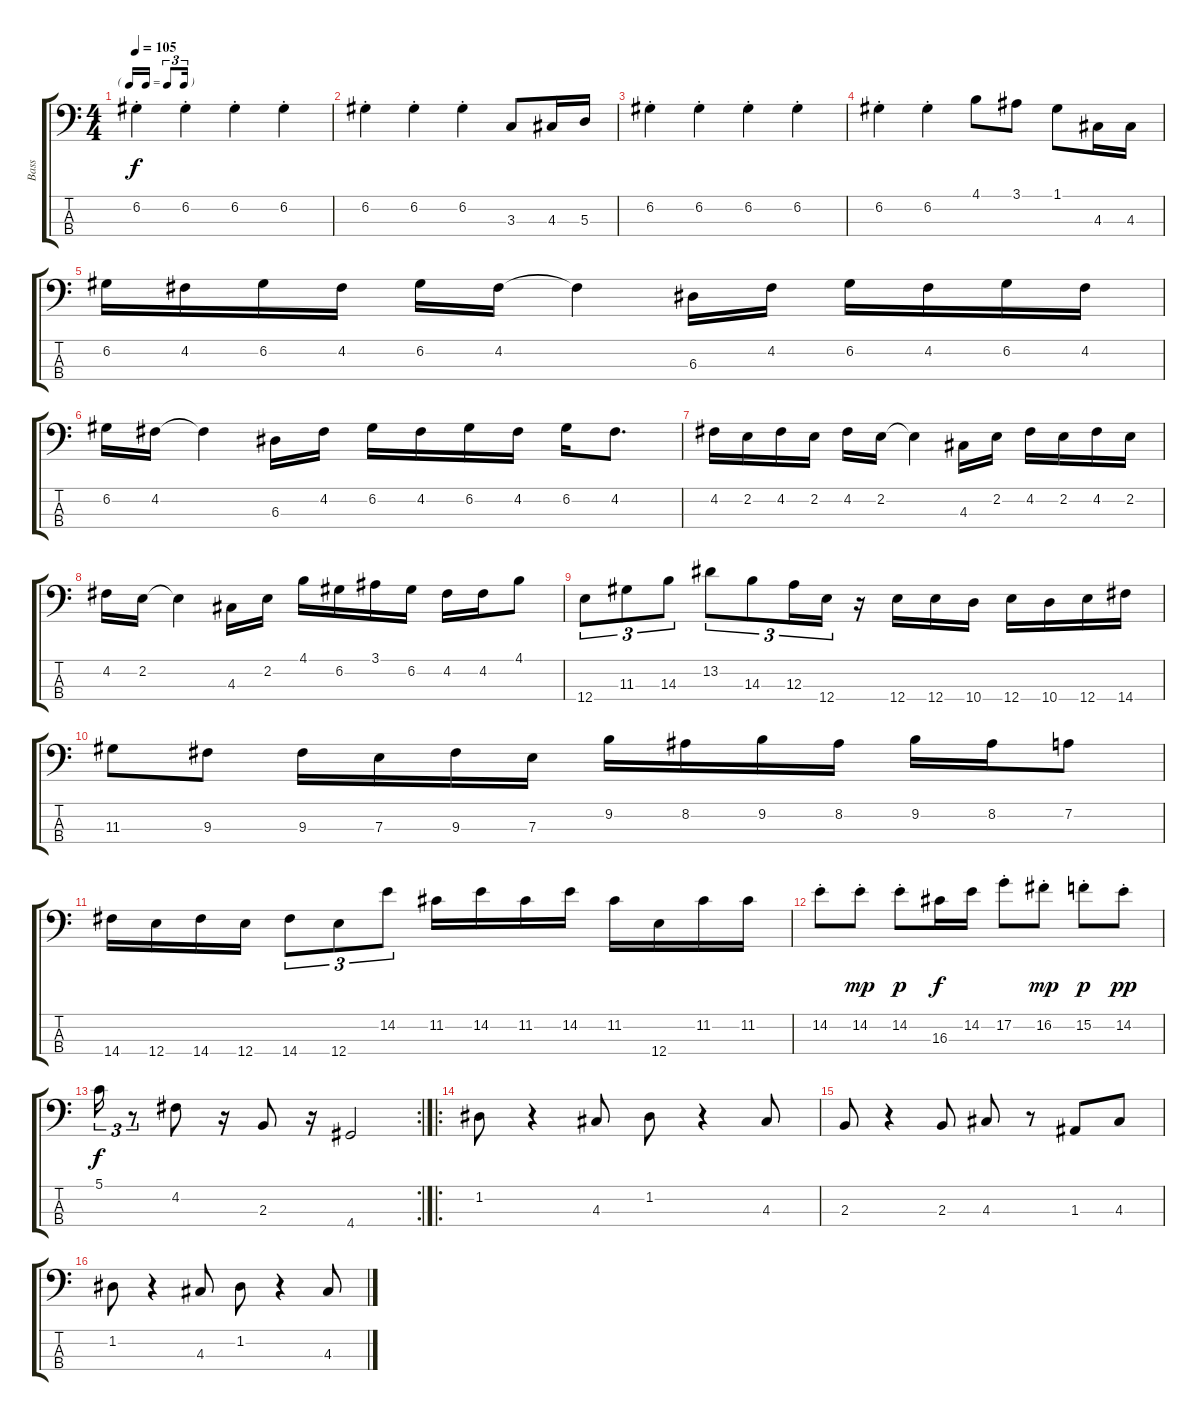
\track ("Bass" "Bass") {instrument electricbassfinger}
\staff {score tabs}
\tuning (G2 D2 A1 E1) {hide}
\ts (4 4)
\tf triplet16th
\tempo 105
\clef f4
\ks c
6.2{st}.4{dy f} 6.2{st}.4 6.2{st}.4 6.2{st}.4 |
6.2{st}.4 6.2{st}.4 6.2{st}.4 3.3.8 4.3.16 5.3.16 |
6.2{st}.4 6.2{st}.4 6.2{st}.4 6.2{st}.4 |
6.2{st}.4 6.2{st}.4 4.1.8 3.1.8 1.1.8 4.3.16 4.3.16 |
6.2.16 4.2.16 6.2.16 4.2.16 6.2.16 4.2.16 4.2{t}.4 6.3.16 4.2.16 6.2.16 4.2.16 6.2.16 4.2.16 |
6.2.16 4.2.16 4.2{t}.4 6.3.16 4.2.16 6.2.16 4.2.16 6.2.16 4.2.16 6.2.16 4.2.8{d} |
4.2.16 2.2.16 4.2.16 2.2.16 4.2.16 2.2.16 2.2{t}.4 4.3.16 2.2.16 4.2.16 2.2.16 4.2.16 2.2.16 |
4.2.16 2.2.16 2.2{t}.4 4.3.16 2.2.16 4.1.16 6.2.16 3.1.16 6.2.16 4.2.16 4.2.16 4.1.8 |
12.4.8{tu (3 2)} 11.3.8{tu (3 2)} 14.3.8{tu (3 2)} 13.2.8{tu (3 2)} 14.3.8{tu (3 2)} 12.3.16{tu (3 2)} 12.4.16{tu (3 2)} r.16 12.4.16 12.4.16 10.4.16 12.4.16 10.4.16 12.4.16 14.4.16 |
11.3.8 9.3.8 9.3.16 7.3.16 9.3.16 7.3.16 9.2.16 8.2.16 9.2.16 8.2.16 9.2.16 8.2.16 7.2.8 |
14.4.16 12.4.16 14.4.16 12.4.16 14.4.8{tu (3 2)} 12.4.8{tu (3 2)} 14.2.8{tu (3 2)} 11.2.16 14.2.16 11.2.16 14.2.16 11.2.16 12.4.16 11.2.16 11.2.16 |
14.2{st}.8 14.2{st}.8{dy mp} 14.2{st}.8{dy p} 16.3.16{dy f} 14.2.16 17.2{st}.8 16.2{st}.8{dy mp} 15.2{st}.8{dy p} 14.2{st}.8{dy pp} |
\rc 2
5.1.16{tu (3 2) dy f} r.8{tu (3 2)} 4.2.8 r.16 2.3.8 r.16 4.4.2 |
\ro
1.2.8 r.4 4.3.8 1.2.8 r.4 4.3.8 |
2.3.8 r.4 2.3.8 4.3.8 r.8 1.3.8 4.3.8 |
1.2.8 r.4 4.3.8 1.2.8 r.4 4.3.8
